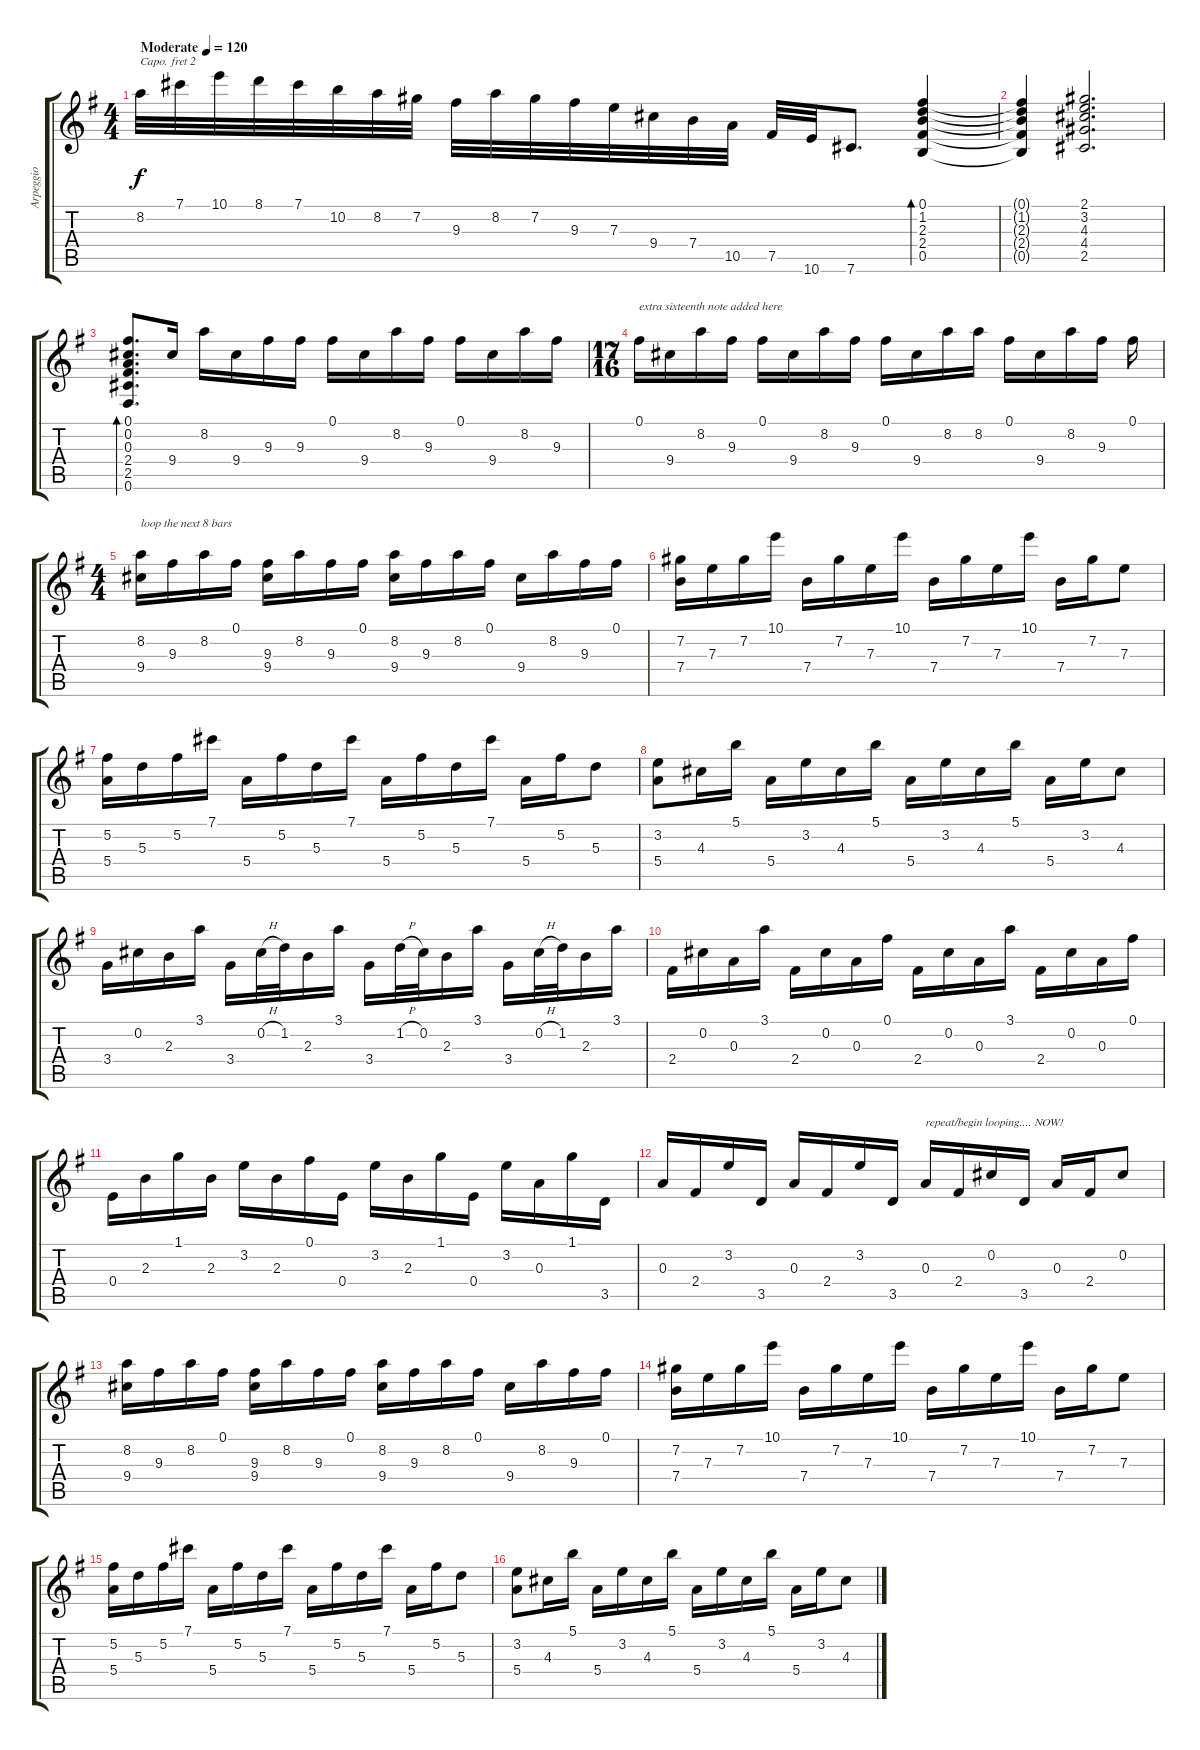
\track ("Arpeggio" "Arpeggio") {instrument acousticguitarsteel}
\staff {score tabs}
\capo 2
\tuning (E4 B3 G3 D3 A2 E2) {hide}
\ts (4 4)
\tempo (120 "Moderate")
\clef g2
\ks g
8.2.32{dy f instrument acousticguitarsteel} 7.1.32 10.1.32 8.1.32 7.1.32 10.2.32 8.2.32 7.2.32 9.3.32 8.2.32 7.2.32 9.3.32 7.3.32 9.4.32 7.4.32 10.5.32 7.5.32 10.6.32 7.6.8{d} (0.1 1.2 2.3 2.4 0.5).4{bd 60} |
(0.1{t} 1.2{t} 2.3{t} 2.4{t} 0.5{t}).4 (2.1 3.2 4.3 4.4 2.5).2{d} |
(0.1 0.2 0.3 2.4 2.5 0.6).8{d bd 240} 9.4.16 8.2.16 9.4.16 9.3.16 9.3.16 0.1.16 9.4.16 8.2.16 9.3.16 0.1.16 9.4.16 8.2.16 9.3.16 |
\ts (17 16)
0.1.16{txt "extra sixteenth note added here"} 9.4.16 8.2.16 9.3.16 0.1.16 9.4.16 8.2.16 9.3.16 0.1.16 9.4.16 8.2.16 8.2.16 0.1.16 9.4.16 8.2.16 9.3.16 0.1.16 |
\ts (4 4)
(8.2 9.4).16{txt "loop the next 8 bars"} 9.3.16 8.2.16 0.1.16 (9.3 9.4).16 8.2.16 9.3.16 0.1.16 (8.2 9.4).16 9.3.16 8.2.16 0.1.16 9.4.16 8.2.16 9.3.16 0.1.16 |
(7.2 7.4).16 7.3.16 7.2.16 10.1.16 7.4.16 7.2.16 7.3.16 10.1.16 7.4.16 7.2.16 7.3.16 10.1.16 7.4.16 7.2.16 7.3.8 |
(5.2 5.4).16 5.3.16 5.2.16 7.1.16 5.4.16 5.2.16 5.3.16 7.1.16 5.4.16 5.2.16 5.3.16 7.1.16 5.4.16 5.2.16 5.3.8 |
(3.2 5.4).8 4.3.16 5.1.16 5.4.16 3.2.16 4.3.16 5.1.16 5.4.16 3.2.16 4.3.16 5.1.16 5.4.16 3.2.16 4.3.8 |
3.4.16 0.2.16 2.3.16 3.1.16 3.4.16 0.2{h}.32 1.2.32 2.3.16 3.1.16 3.4.16 1.2{h}.32 0.2.32 2.3.16 3.1.16 3.4.16 0.2{h}.32 1.2.32 2.3.16 3.1.16 |
2.4.16 0.2.16 0.3.16 3.1.16 2.4.16 0.2.16 0.3.16 0.1.16 2.4.16 0.2.16 0.3.16 3.1.16 2.4.16 0.2.16 0.3.16 0.1.16 |
0.4.16 2.3.16 1.1.16 2.3.16 3.2.16 2.3.16 0.1.16 0.4.16 3.2.16 2.3.16 1.1.16 0.4.16 3.2.16 0.3.16 1.1.16 3.5.16 |
0.3.16 2.4.16 3.2.16 3.5.16 0.3.16 2.4.16 3.2.16 3.5.16{txt "           repeat/begin looping.... NOW!"} 0.3.16 2.4.16 0.2.16 3.5.16 0.3.16 2.4.16 0.2.8 |
(8.2 9.4).16{volume 9} 9.3.16 8.2.16 0.1.16 (9.3 9.4).16 8.2.16 9.3.16 0.1.16 (8.2 9.4).16 9.3.16 8.2.16 0.1.16 9.4.16 8.2.16 9.3.16 0.1.16 |
(7.2 7.4).16 7.3.16 7.2.16 10.1.16 7.4.16 7.2.16 7.3.16 10.1.16 7.4.16 7.2.16 7.3.16 10.1.16 7.4.16 7.2.16 7.3.8 |
(5.2 5.4).16 5.3.16 5.2.16 7.1.16 5.4.16 5.2.16 5.3.16 7.1.16 5.4.16 5.2.16 5.3.16 7.1.16 5.4.16 5.2.16 5.3.8 |
(3.2 5.4).8 4.3.16 5.1.16 5.4.16 3.2.16 4.3.16 5.1.16 5.4.16 3.2.16 4.3.16 5.1.16 5.4.16 3.2.16 4.3.8
